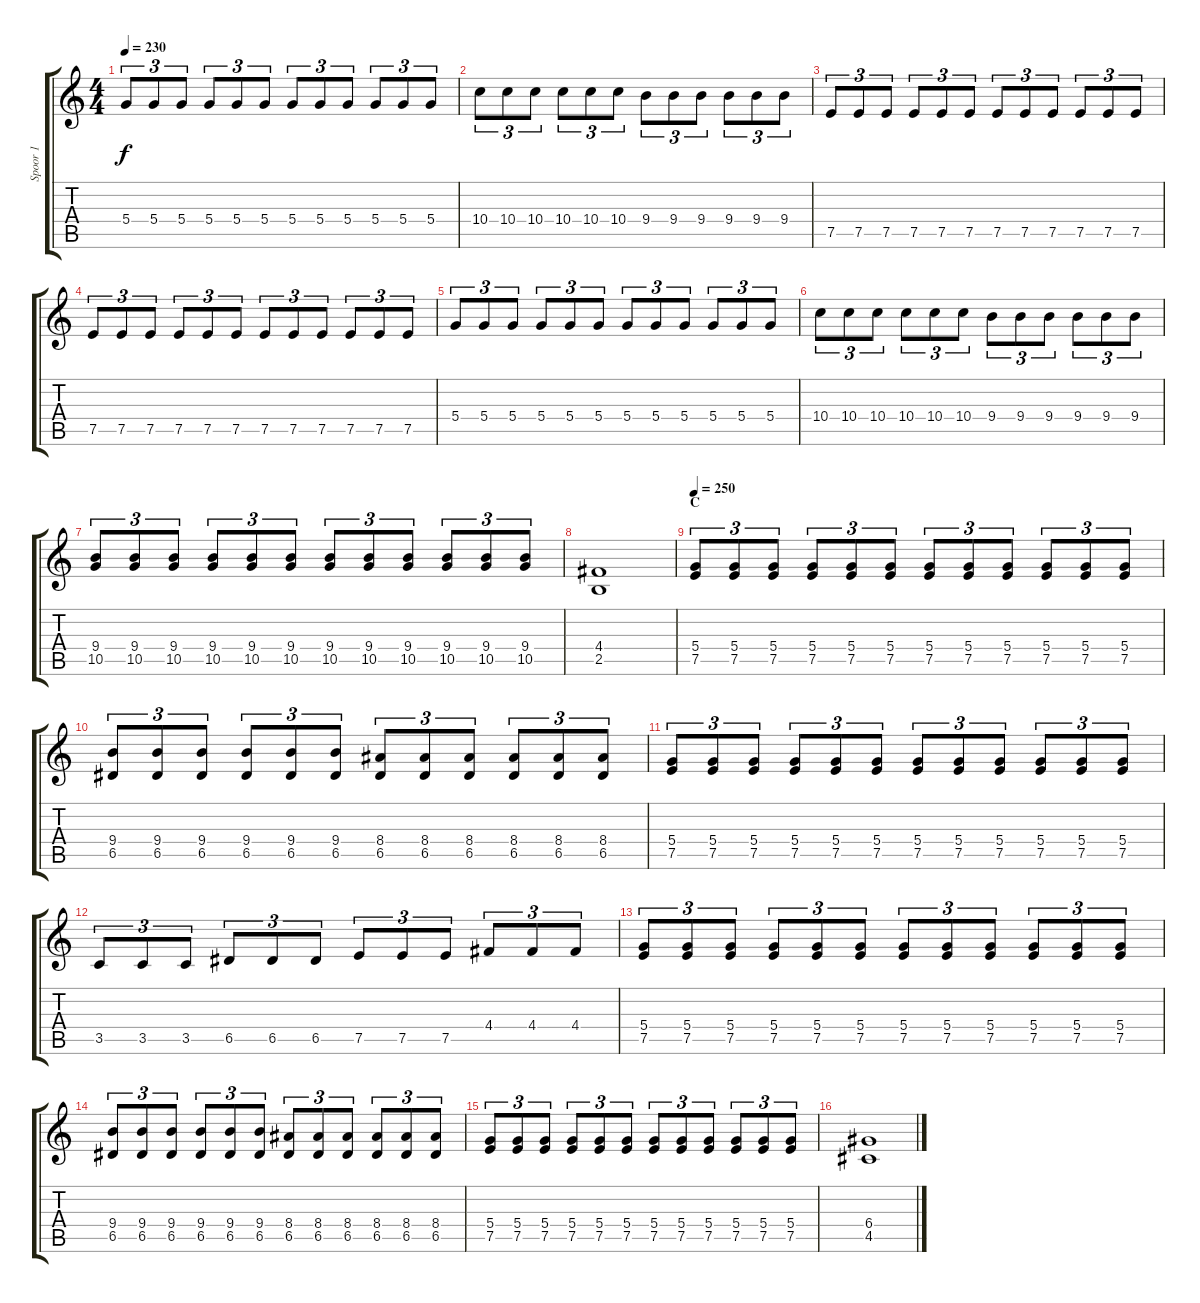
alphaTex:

\track ("Spoor 1" "Spoor 1") {instrument overdrivenguitar}
\staff {score tabs}
\tuning (E4 B3 G3 D3 A2 E2) {hide}
\ts (4 4)
\tempo 230
\clef g2
\ks c
5.4.8{tu (3 2) dy f} 5.4.8{tu (3 2)} 5.4.8{tu (3 2)} 5.4.8{tu (3 2)} 5.4.8{tu (3 2)} 5.4.8{tu (3 2)} 5.4.8{tu (3 2)} 5.4.8{tu (3 2)} 5.4.8{tu (3 2)} 5.4.8{tu (3 2)} 5.4.8{tu (3 2)} 5.4.8{tu (3 2)} |
10.4.8{tu (3 2)} 10.4.8{tu (3 2)} 10.4.8{tu (3 2)} 10.4.8{tu (3 2)} 10.4.8{tu (3 2)} 10.4.8{tu (3 2)} 9.4.8{tu (3 2)} 9.4.8{tu (3 2)} 9.4.8{tu (3 2)} 9.4.8{tu (3 2)} 9.4.8{tu (3 2)} 9.4.8{tu (3 2)} |
7.5.8{tu (3 2)} 7.5.8{tu (3 2)} 7.5.8{tu (3 2)} 7.5.8{tu (3 2)} 7.5.8{tu (3 2)} 7.5.8{tu (3 2)} 7.5.8{tu (3 2)} 7.5.8{tu (3 2)} 7.5.8{tu (3 2)} 7.5.8{tu (3 2)} 7.5.8{tu (3 2)} 7.5.8{tu (3 2)} |
7.5.8{tu (3 2)} 7.5.8{tu (3 2)} 7.5.8{tu (3 2)} 7.5.8{tu (3 2)} 7.5.8{tu (3 2)} 7.5.8{tu (3 2)} 7.5.8{tu (3 2)} 7.5.8{tu (3 2)} 7.5.8{tu (3 2)} 7.5.8{tu (3 2)} 7.5.8{tu (3 2)} 7.5.8{tu (3 2)} |
5.4.8{tu (3 2)} 5.4.8{tu (3 2)} 5.4.8{tu (3 2)} 5.4.8{tu (3 2)} 5.4.8{tu (3 2)} 5.4.8{tu (3 2)} 5.4.8{tu (3 2)} 5.4.8{tu (3 2)} 5.4.8{tu (3 2)} 5.4.8{tu (3 2)} 5.4.8{tu (3 2)} 5.4.8{tu (3 2)} |
10.4.8{tu (3 2)} 10.4.8{tu (3 2)} 10.4.8{tu (3 2)} 10.4.8{tu (3 2)} 10.4.8{tu (3 2)} 10.4.8{tu (3 2)} 9.4.8{tu (3 2)} 9.4.8{tu (3 2)} 9.4.8{tu (3 2)} 9.4.8{tu (3 2)} 9.4.8{tu (3 2)} 9.4.8{tu (3 2)} |
(9.4 10.5).8{tu (3 2)} (9.4 10.5).8{tu (3 2)} (9.4 10.5).8{tu (3 2)} (9.4 10.5).8{tu (3 2)} (9.4 10.5).8{tu (3 2)} (9.4 10.5).8{tu (3 2)} (9.4 10.5).8{tu (3 2)} (9.4 10.5).8{tu (3 2)} (9.4 10.5).8{tu (3 2)} (9.4 10.5).8{tu (3 2)} (9.4 10.5).8{tu (3 2)} (9.4 10.5).8{tu (3 2)} |
(4.4 2.5).1 |
\section ("" "C")
\tempo 250
(5.4 7.5).8{tu (3 2)} (5.4 7.5).8{tu (3 2)} (5.4 7.5).8{tu (3 2)} (5.4 7.5).8{tu (3 2)} (5.4 7.5).8{tu (3 2)} (5.4 7.5).8{tu (3 2)} (5.4 7.5).8{tu (3 2)} (5.4 7.5).8{tu (3 2)} (5.4 7.5).8{tu (3 2)} (5.4 7.5).8{tu (3 2)} (5.4 7.5).8{tu (3 2)} (5.4 7.5).8{tu (3 2)} |
(9.4 6.5).8{tu (3 2)} (9.4 6.5).8{tu (3 2)} (9.4 6.5).8{tu (3 2)} (9.4 6.5).8{tu (3 2)} (9.4 6.5).8{tu (3 2)} (9.4 6.5).8{tu (3 2)} (8.4 6.5).8{tu (3 2)} (8.4 6.5).8{tu (3 2)} (8.4 6.5).8{tu (3 2)} (8.4 6.5).8{tu (3 2)} (8.4 6.5).8{tu (3 2)} (8.4 6.5).8{tu (3 2)} |
(5.4 7.5).8{tu (3 2)} (5.4 7.5).8{tu (3 2)} (5.4 7.5).8{tu (3 2)} (5.4 7.5).8{tu (3 2)} (5.4 7.5).8{tu (3 2)} (5.4 7.5).8{tu (3 2)} (5.4 7.5).8{tu (3 2)} (5.4 7.5).8{tu (3 2)} (5.4 7.5).8{tu (3 2)} (5.4 7.5).8{tu (3 2)} (5.4 7.5).8{tu (3 2)} (5.4 7.5).8{tu (3 2)} |
3.5.8{tu (3 2)} 3.5.8{tu (3 2)} 3.5.8{tu (3 2)} 6.5.8{tu (3 2)} 6.5.8{tu (3 2)} 6.5.8{tu (3 2)} 7.5.8{tu (3 2)} 7.5.8{tu (3 2)} 7.5.8{tu (3 2)} 4.4.8{tu (3 2)} 4.4.8{tu (3 2)} 4.4.8{tu (3 2)} |
(5.4 7.5).8{tu (3 2)} (5.4 7.5).8{tu (3 2)} (5.4 7.5).8{tu (3 2)} (5.4 7.5).8{tu (3 2)} (5.4 7.5).8{tu (3 2)} (5.4 7.5).8{tu (3 2)} (5.4 7.5).8{tu (3 2)} (5.4 7.5).8{tu (3 2)} (5.4 7.5).8{tu (3 2)} (5.4 7.5).8{tu (3 2)} (5.4 7.5).8{tu (3 2)} (5.4 7.5).8{tu (3 2)} |
(9.4 6.5).8{tu (3 2)} (9.4 6.5).8{tu (3 2)} (9.4 6.5).8{tu (3 2)} (9.4 6.5).8{tu (3 2)} (9.4 6.5).8{tu (3 2)} (9.4 6.5).8{tu (3 2)} (8.4 6.5).8{tu (3 2)} (8.4 6.5).8{tu (3 2)} (8.4 6.5).8{tu (3 2)} (8.4 6.5).8{tu (3 2)} (8.4 6.5).8{tu (3 2)} (8.4 6.5).8{tu (3 2)} |
(5.4 7.5).8{tu (3 2)} (5.4 7.5).8{tu (3 2)} (5.4 7.5).8{tu (3 2)} (5.4 7.5).8{tu (3 2)} (5.4 7.5).8{tu (3 2)} (5.4 7.5).8{tu (3 2)} (5.4 7.5).8{tu (3 2)} (5.4 7.5).8{tu (3 2)} (5.4 7.5).8{tu (3 2)} (5.4 7.5).8{tu (3 2)} (5.4 7.5).8{tu (3 2)} (5.4 7.5).8{tu (3 2)} |
(6.4 4.5).1
